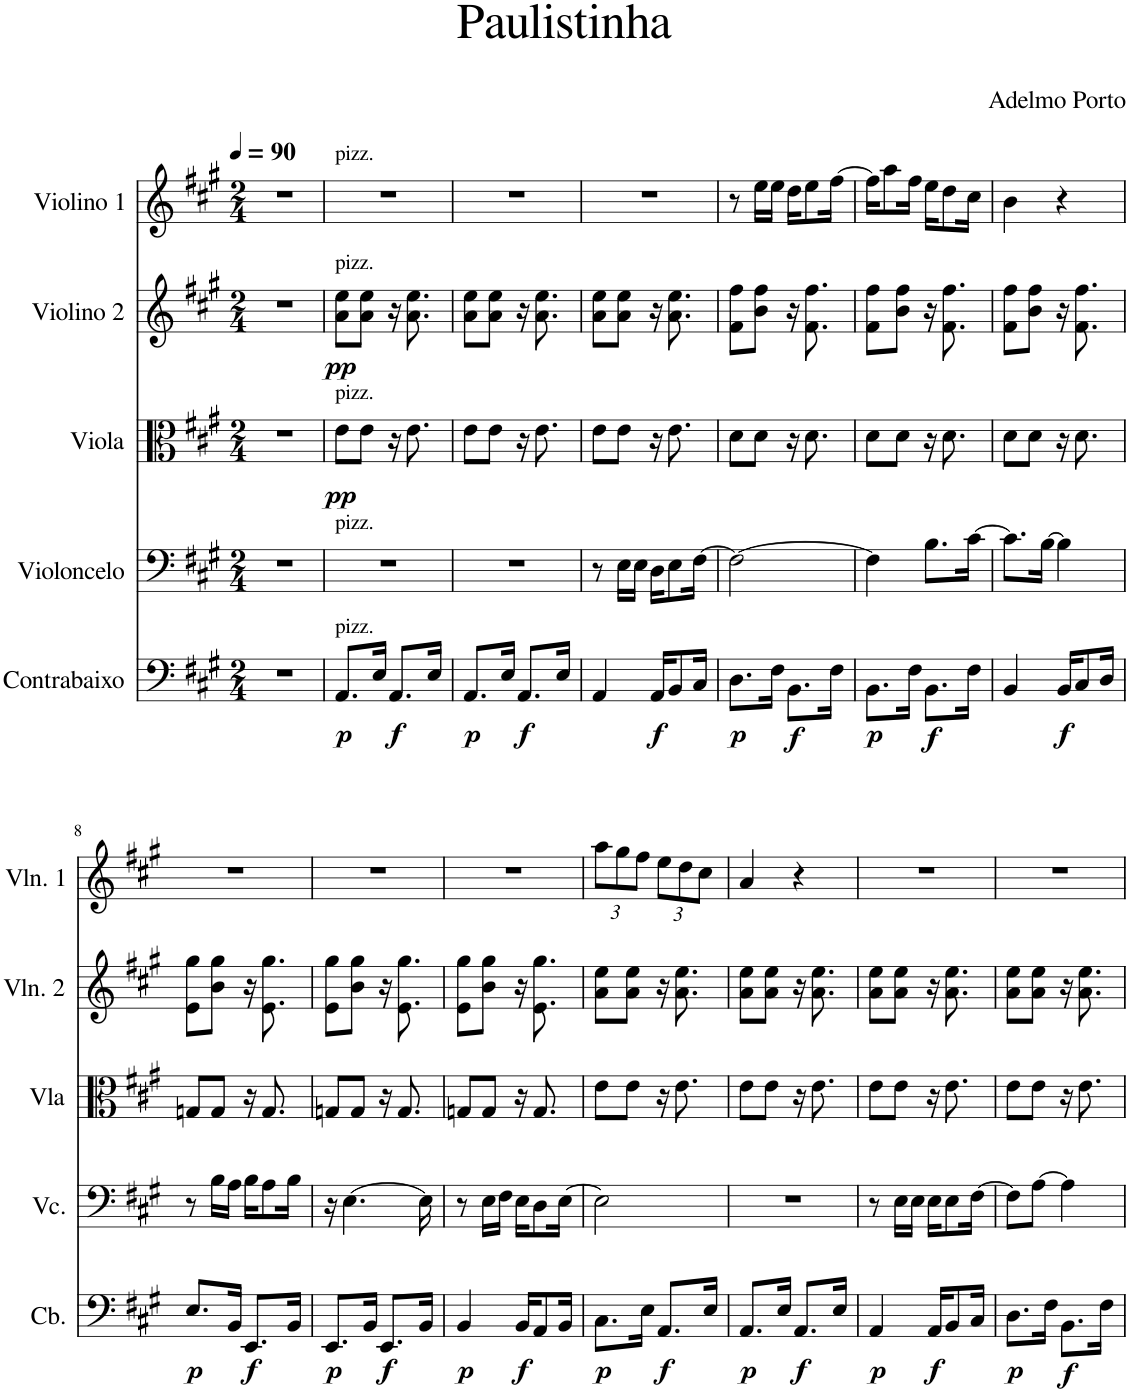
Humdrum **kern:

**kern	**dynam	**kern	**kern	**dynam	**kern	**dynam	**kern
*part5	*part5	*part4	*part3	*part3	*part2	*part2	*part1
*staff5	*staff5	*staff4	*staff3	*staff3	*staff2	*staff2	*staff1
*I"Contrabaixo	*	*I"Violoncelo	*I"Viola	*	*I"Violino 2	*	*I"Violino 1
*I'Cb.	*	*I'Vc.	*I'Vla	*	*I'Vln. 2	*	*I'Vln. 1
*clefF4	*	*clefF4	*clefC3	*	*clefG2	*	*clefG2
*Trd7c12	*	*	*	*	*	*	*
*k[f#c#g#]	*	*k[f#c#g#]	*k[f#c#g#]	*	*k[f#c#g#]	*	*k[f#c#g#]
*M2/4	*	*M2/4	*M2/4	*	*M2/4	*	*M2/4
*MM90	*	*MM90	*MM90	*	*MM90	*	*MM90
=1	=1	=1	=1	=1	=1	=1	=1
2r	.	2r	2r	.	2r	.	2r
=2	=2	=2	=2	=2	=2	=2	=2
!	!	!	!	!	!	!	!LO:TX:a:t=pizz.
!	!	!	!	!	!LO:TX:a:t=pizz.	!	!
!	!	!	!LO:TX:a:t=pizz.	!	!	!	!
!	!	!LO:TX:a:t=pizz.	!	!	!	!	!
!LO:TX:a:t=pizz.	!	!	!	!	!	!	!
!	!LO:DY:b	!	!	!LO:DY:b	!	!LO:DY:b	!
8.AA/L	p	2r	8e\L	pp	8a\ 8ee\L	pp	2r
.	.	.	8e\J	.	8a\ 8ee\J	.	.
16E/Jk	.	.	.	.	.	.	.
!	!LO:DY:b	!	!	!	!	!	!
8.AA/L	f	.	16r	.	16r	.	.
.	.	.	8.e\	.	8.a\ 8.ee\	.	.
16E/Jk	.	.	.	.	.	.	.
=3	=3	=3	=3	=3	=3	=3	=3
!	!LO:DY:b	!	!	!	!	!	!
8.AA/L	p	2r	8e\L	.	8a\ 8ee\L	.	2r
.	.	.	8e\J	.	8a\ 8ee\J	.	.
16E/Jk	.	.	.	.	.	.	.
!	!LO:DY:b	!	!	!	!	!	!
8.AA/L	f	.	16r	.	16r	.	.
.	.	.	8.e\	.	8.a\ 8.ee\	.	.
16E/Jk	.	.	.	.	.	.	.
=4	=4	=4	=4	=4	=4	=4	=4
4AA/	.	8r	8e\L	.	8a\ 8ee\L	.	2r
.	.	16E\LL	8e\J	.	8a\ 8ee\J	.	.
.	.	16E\JJ	.	.	.	.	.
!	!LO:DY:b	!	!	!	!	!	!
16AA/KL	f	16D\KL	16r	.	16r	.	.
8BB/	.	8E\	8.e\	.	8.a\ 8.ee\	.	.
16C#/Jk	.	[16F#\Jk	.	.	.	.	.
=5	=5	=5	=5	=5	=5	=5	=5
!	!LO:DY:b	!	!	!	!	!	!
8.D\L	p	2F#\_	8d\L	.	8f#\ 8ff#\L	.	8r
.	.	.	8d\J	.	8b\ 8ff#\J	.	16ee\LL
16F#\Jk	.	.	.	.	.	.	16ee\JJ
!	!LO:DY:b	!	!	!	!	!	!
8.BB\L	f	.	16r	.	16r	.	16dd\KL
.	.	.	8.d\	.	8.f#\ 8.ff#\	.	8ee\
16F#\Jk	.	.	.	.	.	.	[16ff#\Jk
=6	=6	=6	=6	=6	=6	=6	=6
!	!LO:DY:b	!	!	!	!	!	!
8.BB\L	p	4F#\]	8d\L	.	8f#\ 8ff#\L	.	16ff#\KL]
.	.	.	.	.	.	.	8aa\
.	.	.	8d\J	.	8b\ 8ff#\J	.	.
16F#\Jk	.	.	.	.	.	.	16ff#\Jk
!	!LO:DY:b	!	!	!	!	!	!
8.BB\L	f	8.B\L	16r	.	16r	.	16ee\KL
.	.	.	8.d\	.	8.f#\ 8.ff#\	.	8dd\
16F#\Jk	.	[16c#\Jk	.	.	.	.	16cc#\Jk
=7	=7	=7	=7	=7	=7	=7	=7
4BB/	.	8.c#\L]	8d\L	.	8f#\ 8ff#\L	.	4b\
.	.	.	8d\J	.	8b\ 8ff#\J	.	.
.	.	[16B\Jk	.	.	.	.	.
!	!LO:DY:b	!	!	!	!	!	!
16BB/KL	f	4B\]	16r	.	16r	.	4r
8C#/	.	.	8.d\	.	8.f#\ 8.ff#\	.	.
16D/Jk	.	.	.	.	.	.	.
!!LO:LB:g=z
=8	=8	=8	=8	=8	=8	=8	=8
!	!LO:DY:b	!	!	!	!	!	!
8.E/L	p	8r	8Gn/L	.	8e\ 8gg#\L	.	2r
.	.	16B\LL	8G/J	.	8b\ 8gg#\J	.	.
16BB/Jk	.	16A\JJ	.	.	.	.	.
!	!LO:DY:b	!	!	!	!	!	!
8.EE/L	f	16B\KL	16r	.	16r	.	.
.	.	8A\	8.G/	.	8.e\ 8.gg#\	.	.
16BB/Jk	.	16B\Jk	.	.	.	.	.
=9	=9	=9	=9	=9	=9	=9	=9
!	!LO:DY:b	!	!	!	!	!	!
8.EE/L	p	16r	8Gn/L	.	8e\ 8gg#\L	.	2r
.	.	[4.E\	.	.	.	.	.
.	.	.	8G/J	.	8b\ 8gg#\J	.	.
16BB/Jk	.	.	.	.	.	.	.
!	!LO:DY:b	!	!	!	!	!	!
8.EE/L	f	.	16r	.	16r	.	.
.	.	.	8.G/	.	8.e\ 8.gg#\	.	.
16BB/Jk	.	16E\]	.	.	.	.	.
=10	=10	=10	=10	=10	=10	=10	=10
!	!LO:DY:b	!	!	!	!	!	!
4BB/	p	8r	8Gn/L	.	8e\ 8gg#\L	.	2r
.	.	16E\LL	8G/J	.	8b\ 8gg#\J	.	.
.	.	16F#\JJ	.	.	.	.	.
!	!LO:DY:b	!	!	!	!	!	!
16BB/KL	f	16E\KL	16r	.	16r	.	.
8AA/	.	8D\	8.G/	.	8.e\ 8.gg#\	.	.
16BB/Jk	.	[16E\Jk	.	.	.	.	.
=11	=11	=11	=11	=11	=11	=11	=11
*	*	*	*	*	*	*	*Xbrackettup
!	!LO:DY:b	!	!	!	!	!	!
8.C#\L	p	2E\]	8e\L	.	8a\ 8ee\L	.	12aa\L
.	.	.	.	.	.	.	12gg#\
.	.	.	8e\J	.	8a\ 8ee\J	.	.
.	.	.	.	.	.	.	12ff#\J
16E\Jk	.	.	.	.	.	.	.
!	!LO:DY:b	!	!	!	!	!	!
8.AA/L	f	.	16r	.	16r	.	12ee\L
.	.	.	8.e\	.	8.a\ 8.ee\	.	.
.	.	.	.	.	.	.	12dd\
.	.	.	.	.	.	.	12cc#\J
16E/Jk	.	.	.	.	.	.	.
=12	=12	=12	=12	=12	=12	=12	=12
!	!LO:DY:b	!	!	!	!	!	!
8.AA/L	p	2r	8e\L	.	8a\ 8ee\L	.	4a/
.	.	.	8e\J	.	8a\ 8ee\J	.	.
16E/Jk	.	.	.	.	.	.	.
!	!LO:DY:b	!	!	!	!	!	!
8.AA/L	f	.	16r	.	16r	.	4r
.	.	.	8.e\	.	8.a\ 8.ee\	.	.
16E/Jk	.	.	.	.	.	.	.
=13	=13	=13	=13	=13	=13	=13	=13
!	!LO:DY:b	!	!	!	!	!	!
4AA/	p	8r	8e\L	.	8a\ 8ee\L	.	2r
.	.	16E\LL	8e\J	.	8a\ 8ee\J	.	.
.	.	16E\JJ	.	.	.	.	.
!	!LO:DY:b	!	!	!	!	!	!
16AA/KL	f	16E\KL	16r	.	16r	.	.
8BB/	.	8E\	8.e\	.	8.a\ 8.ee\	.	.
16C#/Jk	.	[16F#\Jk	.	.	.	.	.
=14	=14	=14	=14	=14	=14	=14	=14
!	!LO:DY:b	!	!	!	!	!	!
8.D\L	p	8F#\L]	8e\L	.	8a\ 8ee\L	.	2r
.	.	[8A\J	8e\J	.	8a\ 8ee\J	.	.
16F#\Jk	.	.	.	.	.	.	.
!	!LO:DY:b	!	!	!	!	!	!
8.BB\L	f	4A\]	16r	.	16r	.	.
.	.	.	8.e\	.	8.a\ 8.ee\	.	.
16F#\Jk	.	.	.	.	.	.	.
=	=	=	=	=	=	=	=
*-	*-	*-	*-	*-	*-	*-	*-
